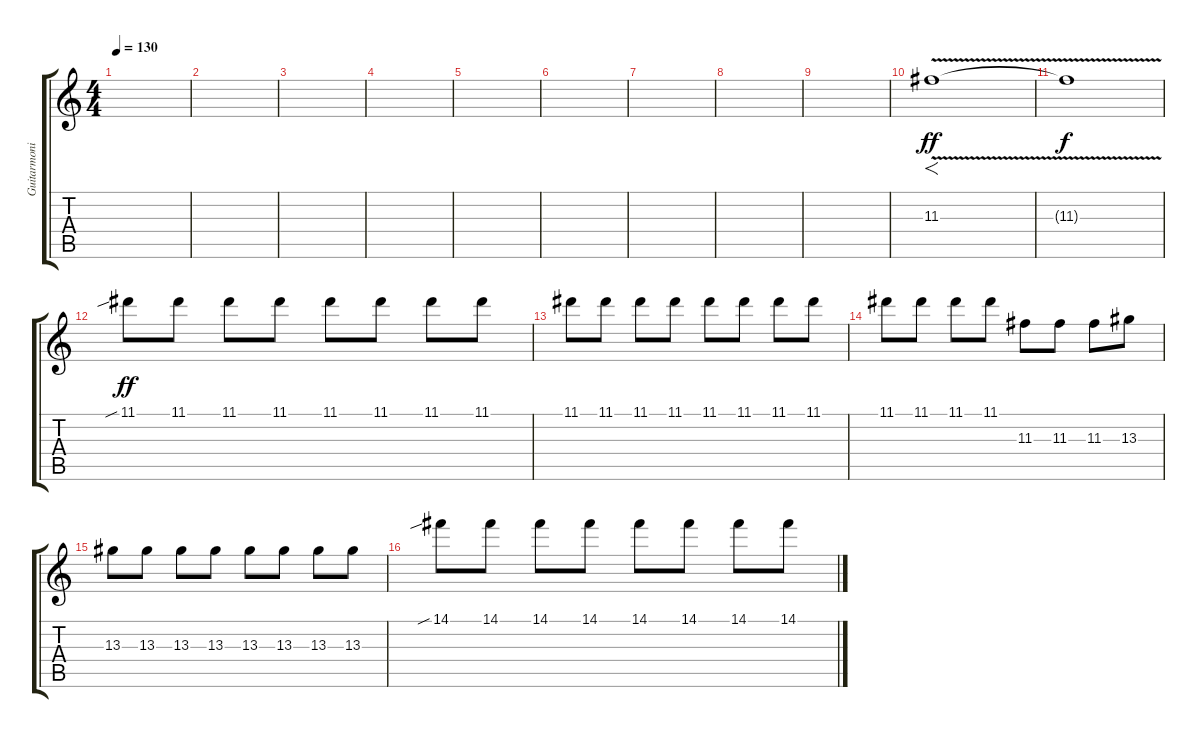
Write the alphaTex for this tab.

\track ("Guitarmonics" "Guitarmoni") {instrument acousticguitarsteel}
\staff {score tabs}
\tuning (E4 B3 G3 D3 A2 E2) {hide}
\ts (4 4)
\tempo 130
\clef g2
\ks c
|
|
|
|
|
|
|
|
|
11.3{v}.1{f dy ff} |
11.3{t}.1{dy f} |
11.1{sib}.8{dy ff} 11.1.8 11.1.8 11.1.8 11.1.8 11.1.8 11.1.8 11.1.8 |
11.1.8 11.1.8 11.1.8 11.1.8 11.1.8 11.1.8 11.1.8 11.1.8 |
11.1.8 11.1.8 11.1.8 11.1.8 11.3.8 11.3.8 11.3.8 13.3.8 |
13.3.8 13.3.8 13.3.8 13.3.8 13.3.8 13.3.8 13.3.8 13.3.8 |
14.1{sib}.8 14.1.8 14.1.8 14.1.8 14.1.8 14.1.8 14.1.8 14.1.8
